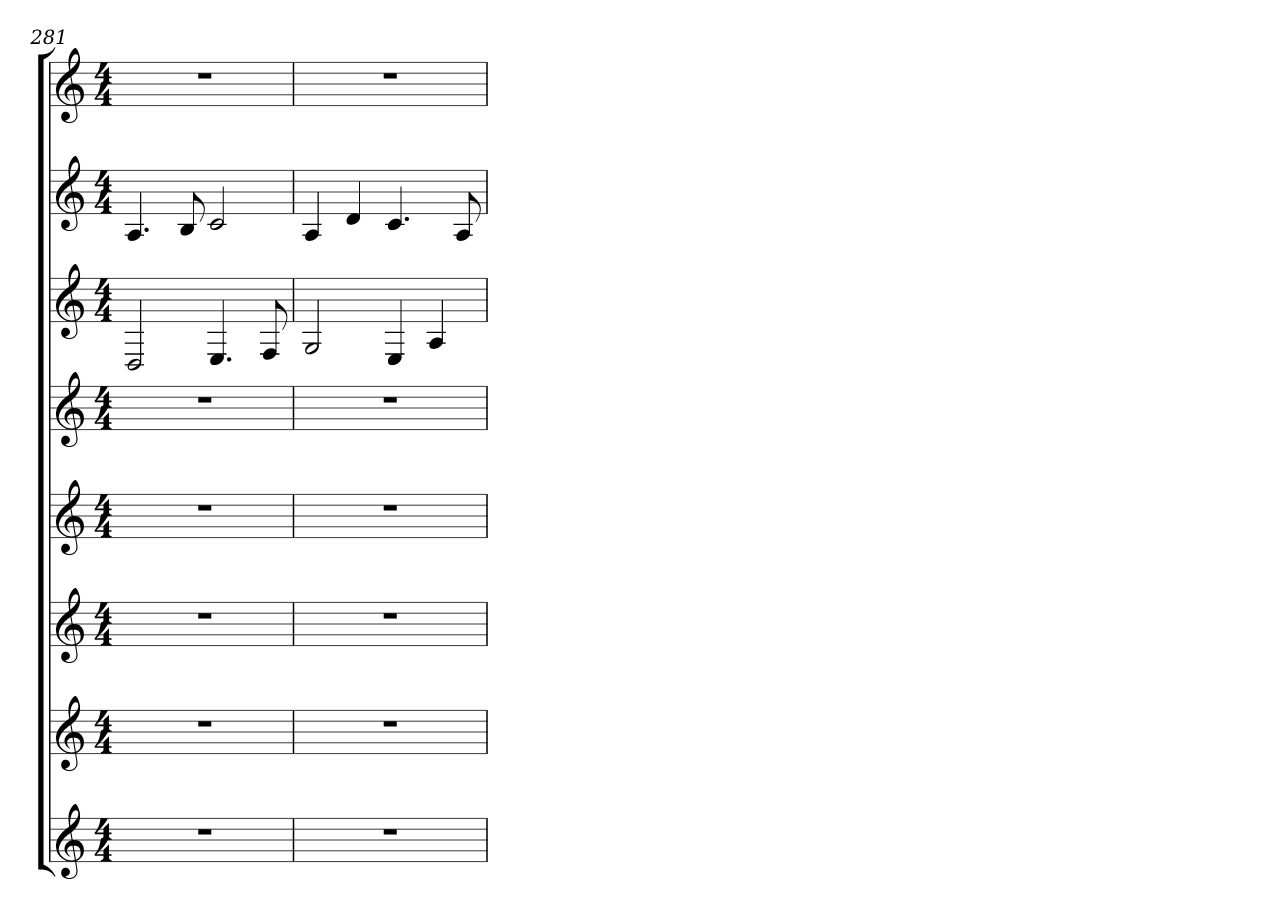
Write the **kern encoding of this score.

**kern	**kern	**kern	**kern	**kern	**kern	**kern	**kern
*part8	*part7	*part6	*part5	*part4	*part3	*part2	*part1
*staff8	*staff7	*staff6	*staff5	*staff4	*staff3	*staff2	*staff1
*clefG2	*clefG2	*clefG2	*clefG2	*clefG2	*clefG2	*clefG2	*clefG2
*k[]	*k[]	*k[]	*k[]	*k[]	*k[]	*k[]	*k[]
*M4/4	*M4/4	*M4/4	*M4/4	*M4/4	*M4/4	*M4/4	*M4/4
=281	=281	=281	=281	=281	=281	=281	=281
1r	1r	1r	1r	1r	2D/	4.A/	1r
.	.	.	.	.	.	8B/	.
.	.	.	.	.	4.E/	2c/	.
.	.	.	.	.	8F/	.	.
=282	=282	=282	=282	=282	=282	=282	=282
1r	1r	1r	1r	1r	2G/	4A/	1r
.	.	.	.	.	.	4d/	.
.	.	.	.	.	4E/	4.c/	.
.	.	.	.	.	4A/	.	.
.	.	.	.	.	.	8A/	.
=	=	=	=	=	=	=	=
*-	*-	*-	*-	*-	*-	*-	*-
